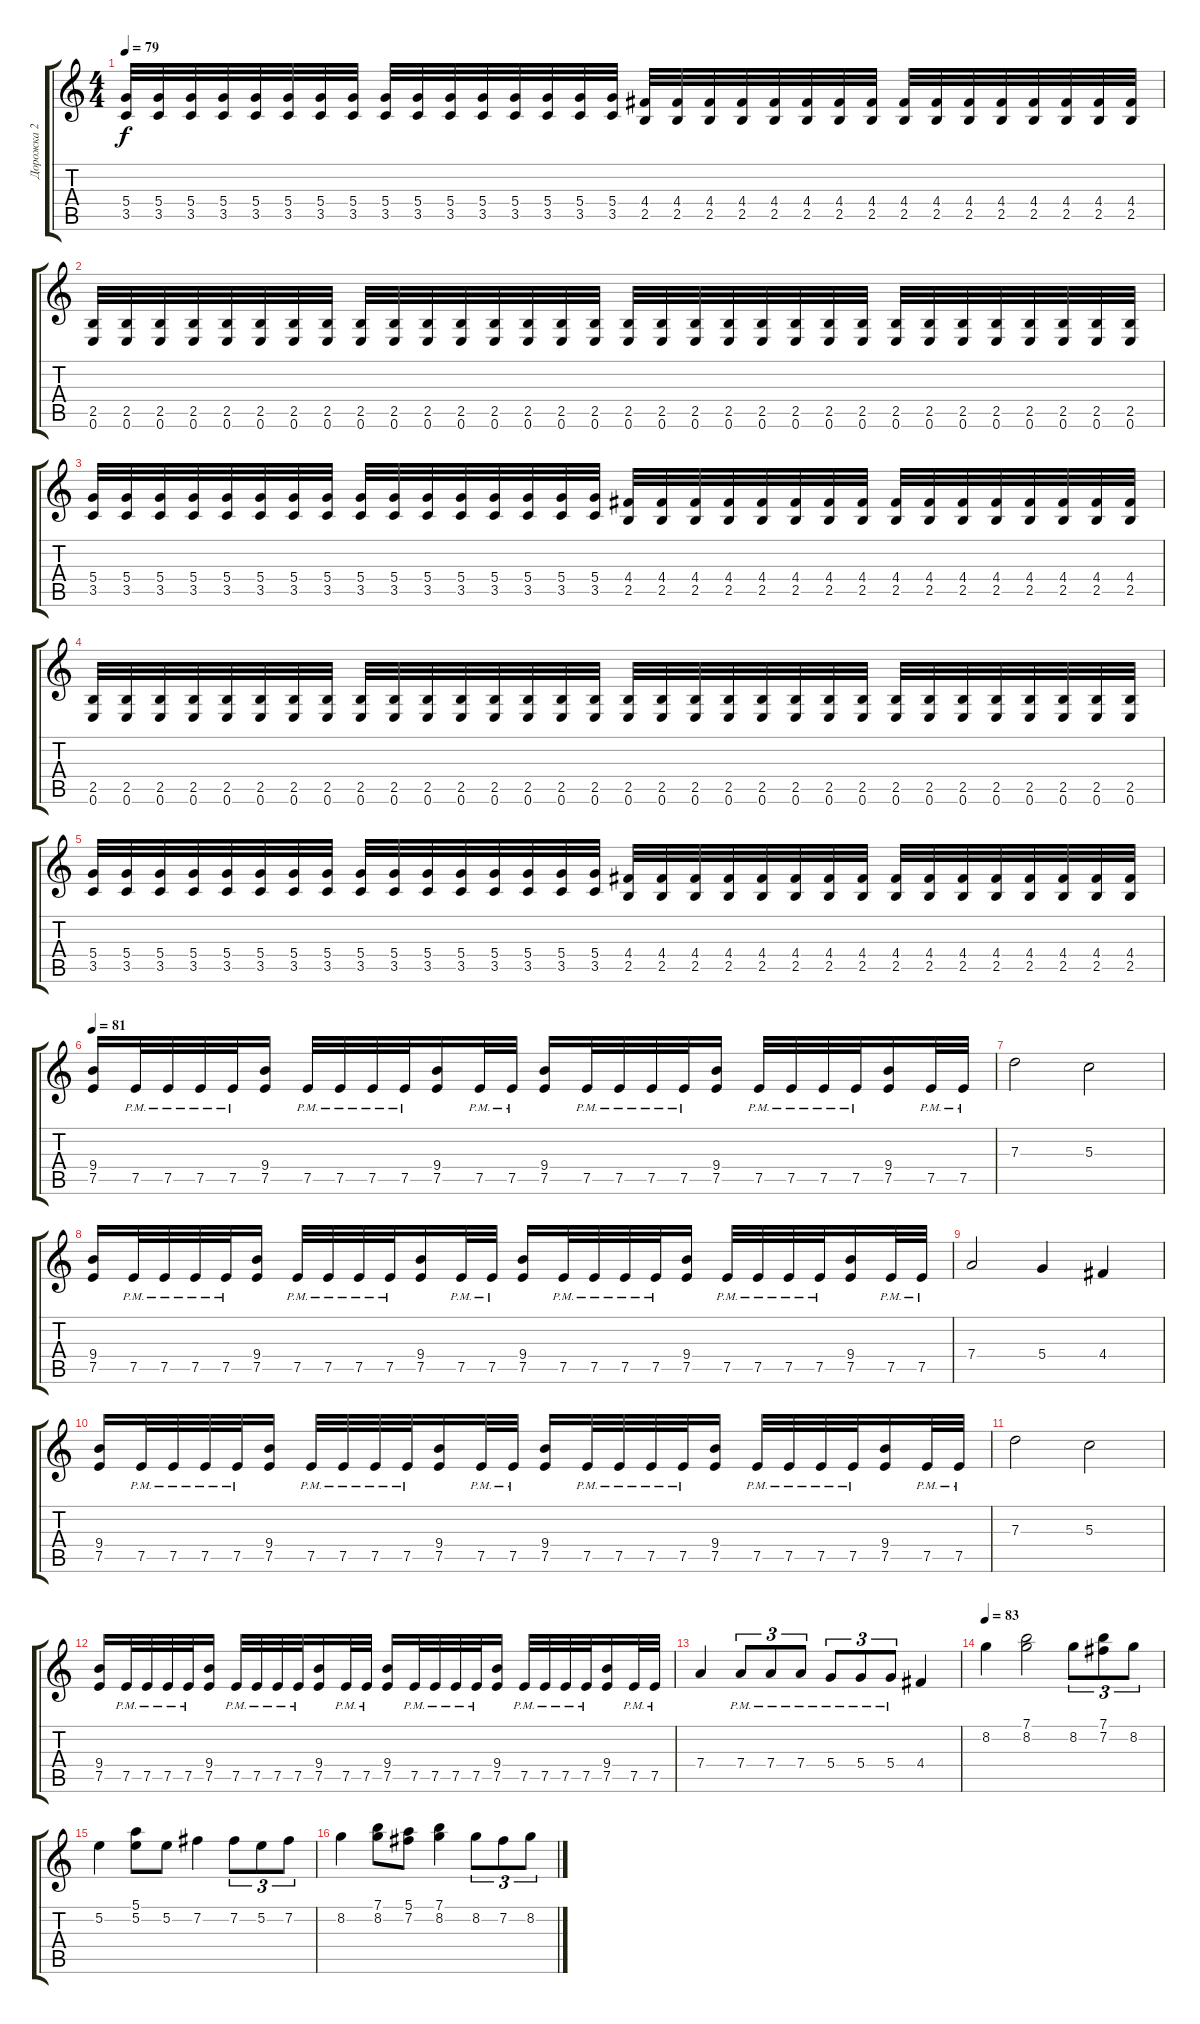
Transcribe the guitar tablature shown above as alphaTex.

\track ("Дорожка 2" "Дорожка 2") {instrument distortionguitar}
\staff {score tabs}
\tuning (E4 B3 G3 D3 A2 E2) {hide}
\ts (4 4)
\tempo 79
\clef g2
\ks c
(5.4 3.5).32{dy f} (5.4 3.5).32 (5.4 3.5).32 (5.4 3.5).32 (5.4 3.5).32 (5.4 3.5).32 (5.4 3.5).32 (5.4 3.5).32 (5.4 3.5).32 (5.4 3.5).32 (5.4 3.5).32 (5.4 3.5).32 (5.4 3.5).32 (5.4 3.5).32 (5.4 3.5).32 (5.4 3.5).32 (4.4 2.5).32 (4.4 2.5).32 (4.4 2.5).32 (4.4 2.5).32 (4.4 2.5).32 (4.4 2.5).32 (4.4 2.5).32 (4.4 2.5).32 (4.4 2.5).32 (4.4 2.5).32 (4.4 2.5).32 (4.4 2.5).32 (4.4 2.5).32 (4.4 2.5).32 (4.4 2.5).32 (4.4 2.5).32 |
(2.5 0.6).32 (2.5 0.6).32 (2.5 0.6).32 (2.5 0.6).32 (2.5 0.6).32 (2.5 0.6).32 (2.5 0.6).32 (2.5 0.6).32 (2.5 0.6).32 (2.5 0.6).32 (2.5 0.6).32 (2.5 0.6).32 (2.5 0.6).32 (2.5 0.6).32 (2.5 0.6).32 (2.5 0.6).32 (2.5 0.6).32 (2.5 0.6).32 (2.5 0.6).32 (2.5 0.6).32 (2.5 0.6).32 (2.5 0.6).32 (2.5 0.6).32 (2.5 0.6).32 (2.5 0.6).32 (2.5 0.6).32 (2.5 0.6).32 (2.5 0.6).32 (2.5 0.6).32 (2.5 0.6).32 (2.5 0.6).32 (2.5 0.6).32 |
(5.4 3.5).32 (5.4 3.5).32 (5.4 3.5).32 (5.4 3.5).32 (5.4 3.5).32 (5.4 3.5).32 (5.4 3.5).32 (5.4 3.5).32 (5.4 3.5).32 (5.4 3.5).32 (5.4 3.5).32 (5.4 3.5).32 (5.4 3.5).32 (5.4 3.5).32 (5.4 3.5).32 (5.4 3.5).32 (4.4 2.5).32 (4.4 2.5).32 (4.4 2.5).32 (4.4 2.5).32 (4.4 2.5).32 (4.4 2.5).32 (4.4 2.5).32 (4.4 2.5).32 (4.4 2.5).32 (4.4 2.5).32 (4.4 2.5).32 (4.4 2.5).32 (4.4 2.5).32 (4.4 2.5).32 (4.4 2.5).32 (4.4 2.5).32 |
(2.5 0.6).32 (2.5 0.6).32 (2.5 0.6).32 (2.5 0.6).32 (2.5 0.6).32 (2.5 0.6).32 (2.5 0.6).32 (2.5 0.6).32 (2.5 0.6).32 (2.5 0.6).32 (2.5 0.6).32 (2.5 0.6).32 (2.5 0.6).32 (2.5 0.6).32 (2.5 0.6).32 (2.5 0.6).32 (2.5 0.6).32 (2.5 0.6).32 (2.5 0.6).32 (2.5 0.6).32 (2.5 0.6).32 (2.5 0.6).32 (2.5 0.6).32 (2.5 0.6).32 (2.5 0.6).32 (2.5 0.6).32 (2.5 0.6).32 (2.5 0.6).32 (2.5 0.6).32 (2.5 0.6).32 (2.5 0.6).32 (2.5 0.6).32 |
(5.4 3.5).32 (5.4 3.5).32 (5.4 3.5).32 (5.4 3.5).32 (5.4 3.5).32 (5.4 3.5).32 (5.4 3.5).32 (5.4 3.5).32 (5.4 3.5).32 (5.4 3.5).32 (5.4 3.5).32 (5.4 3.5).32 (5.4 3.5).32 (5.4 3.5).32 (5.4 3.5).32 (5.4 3.5).32 (4.4 2.5).32 (4.4 2.5).32 (4.4 2.5).32 (4.4 2.5).32 (4.4 2.5).32 (4.4 2.5).32 (4.4 2.5).32 (4.4 2.5).32 (4.4 2.5).32 (4.4 2.5).32 (4.4 2.5).32 (4.4 2.5).32 (4.4 2.5).32 (4.4 2.5).32 (4.4 2.5).32 (4.4 2.5).32 |
\tempo 81
(9.4 7.5).16 7.5{pm}.32 7.5{pm}.32 7.5{pm}.32 7.5{pm}.32 (9.4 7.5).16 7.5{pm}.32 7.5{pm}.32 7.5{pm}.32 7.5{pm}.32 (9.4 7.5).16 7.5{pm}.32 7.5{pm}.32 (9.4 7.5).16 7.5{pm}.32 7.5{pm}.32 7.5{pm}.32 7.5{pm}.32 (9.4 7.5).16 7.5{pm}.32 7.5{pm}.32 7.5{pm}.32 7.5{pm}.32 (9.4 7.5).16 7.5{pm}.32 7.5{pm}.32 |
7.3.2 5.3.2 |
(9.4 7.5).16 7.5{pm}.32 7.5{pm}.32 7.5{pm}.32 7.5{pm}.32 (9.4 7.5).16 7.5{pm}.32 7.5{pm}.32 7.5{pm}.32 7.5{pm}.32 (9.4 7.5).16 7.5{pm}.32 7.5{pm}.32 (9.4 7.5).16 7.5{pm}.32 7.5{pm}.32 7.5{pm}.32 7.5{pm}.32 (9.4 7.5).16 7.5{pm}.32 7.5{pm}.32 7.5{pm}.32 7.5{pm}.32 (9.4 7.5).16 7.5{pm}.32 7.5{pm}.32 |
7.4.2 5.4.4 4.4.4 |
(9.4 7.5).16 7.5{pm}.32 7.5{pm}.32 7.5{pm}.32 7.5{pm}.32 (9.4 7.5).16 7.5{pm}.32 7.5{pm}.32 7.5{pm}.32 7.5{pm}.32 (9.4 7.5).16 7.5{pm}.32 7.5{pm}.32 (9.4 7.5).16 7.5{pm}.32 7.5{pm}.32 7.5{pm}.32 7.5{pm}.32 (9.4 7.5).16 7.5{pm}.32 7.5{pm}.32 7.5{pm}.32 7.5{pm}.32 (9.4 7.5).16 7.5{pm}.32 7.5{pm}.32 |
7.3.2 5.3.2 |
(9.4 7.5).16 7.5{pm}.32 7.5{pm}.32 7.5{pm}.32 7.5{pm}.32 (9.4 7.5).16 7.5{pm}.32 7.5{pm}.32 7.5{pm}.32 7.5{pm}.32 (9.4 7.5).16 7.5{pm}.32 7.5{pm}.32 (9.4 7.5).16 7.5{pm}.32 7.5{pm}.32 7.5{pm}.32 7.5{pm}.32 (9.4 7.5).16 7.5{pm}.32 7.5{pm}.32 7.5{pm}.32 7.5{pm}.32 (9.4 7.5).16 7.5{pm}.32 7.5{pm}.32 |
7.4.4 7.4{pm}.8{tu (3 2)} 7.4{pm}.8{tu (3 2)} 7.4{pm}.8{tu (3 2)} 5.4{pm}.8{tu (3 2)} 5.4{pm}.8{tu (3 2)} 5.4{pm}.8{tu (3 2)} 4.4.4 |
\tempo 83
8.2.4 (7.1 8.2).2 8.2.8{tu (3 2)} (7.1 7.2).8{tu (3 2)} 8.2.8{tu (3 2)} |
5.2.4 (5.1 5.2).8 5.2.8 7.2.4 7.2.8{tu (3 2)} 5.2.8{tu (3 2)} 7.2.8{tu (3 2)} |
8.2.4 (7.1 8.2).8 (5.1 7.2).8 (7.1 8.2).4 8.2.8{tu (3 2)} 7.2.8{tu (3 2)} 8.2.8{tu (3 2)}
